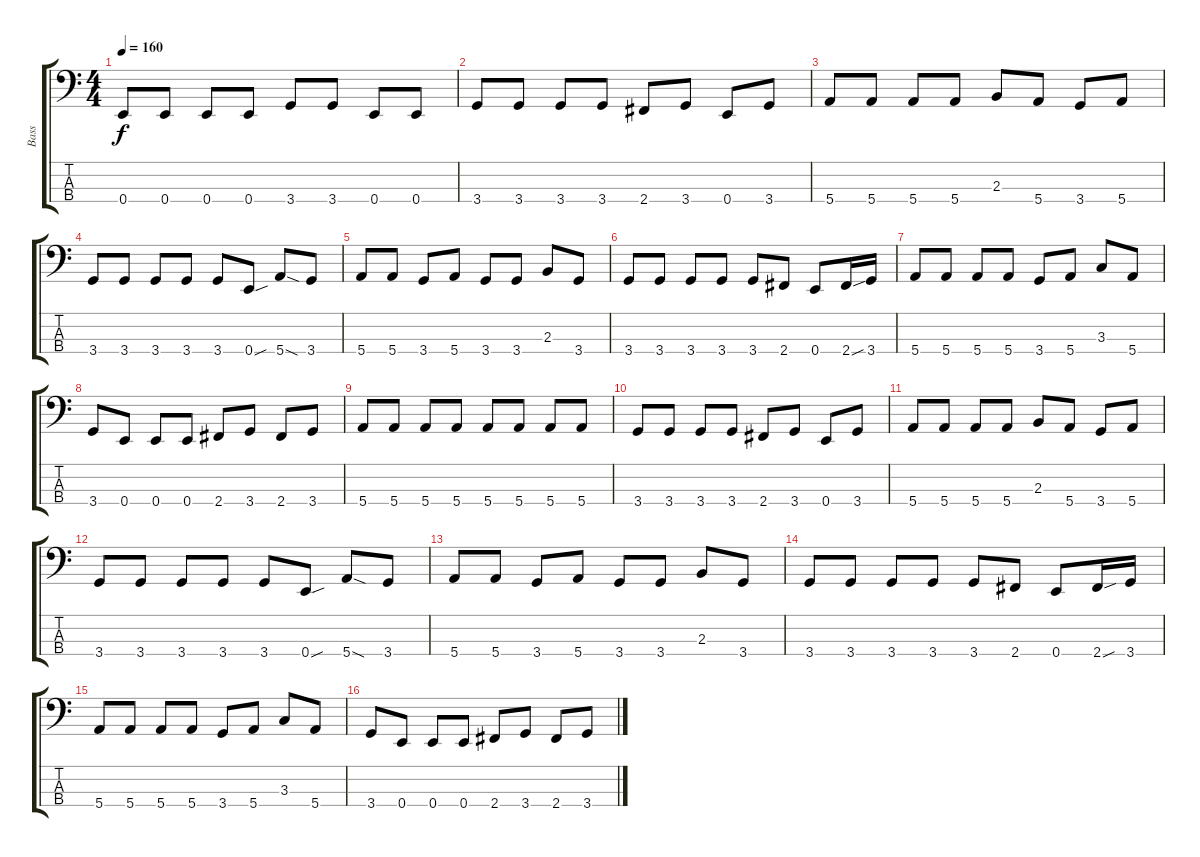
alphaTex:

\track ("Bass" "Bass") {instrument slapbass2}
\staff {score tabs}
\tuning (G2 D2 A1 E1) {hide}
\ts (4 4)
\tempo 160
\clef f4
\ks c
0.4.8{dy f} 0.4.8 0.4.8 0.4.8 3.4.8 3.4.8 0.4.8 0.4.8 |
3.4.8 3.4.8 3.4.8 3.4.8 2.4.8 3.4.8 0.4.8 3.4.8 |
5.4.8 5.4.8 5.4.8 5.4.8 2.3.8 5.4.8 3.4.8 5.4.8 |
3.4.8 3.4.8 3.4.8 3.4.8 3.4.8 0.4{sou}.8 5.4{sod}.8 3.4.8 |
5.4.8 5.4.8 3.4.8 5.4.8 3.4.8 3.4.8 2.3.8 3.4.8 |
3.4.8 3.4.8 3.4.8 3.4.8 3.4.8 2.4.8 0.4.8 2.4{sou}.16 3.4.16 |
5.4.8 5.4.8 5.4.8 5.4.8 3.4.8 5.4.8 3.3.8 5.4.8 |
3.4.8 0.4.8 0.4.8 0.4.8 2.4.8 3.4.8 2.4.8 3.4.8 |
5.4.8 5.4.8 5.4.8 5.4.8 5.4.8 5.4.8 5.4.8 5.4.8 |
3.4.8 3.4.8 3.4.8 3.4.8 2.4.8 3.4.8 0.4.8 3.4.8 |
5.4.8 5.4.8 5.4.8 5.4.8 2.3.8 5.4.8 3.4.8 5.4.8 |
3.4.8 3.4.8 3.4.8 3.4.8 3.4.8 0.4{sou}.8 5.4{sod}.8 3.4.8 |
5.4.8 5.4.8 3.4.8 5.4.8 3.4.8 3.4.8 2.3.8 3.4.8 |
3.4.8 3.4.8 3.4.8 3.4.8 3.4.8 2.4.8 0.4.8 2.4{sou}.16 3.4.16 |
5.4.8 5.4.8 5.4.8 5.4.8 3.4.8 5.4.8 3.3.8 5.4.8 |
3.4.8 0.4.8 0.4.8 0.4.8 2.4.8 3.4.8 2.4.8 3.4.8
